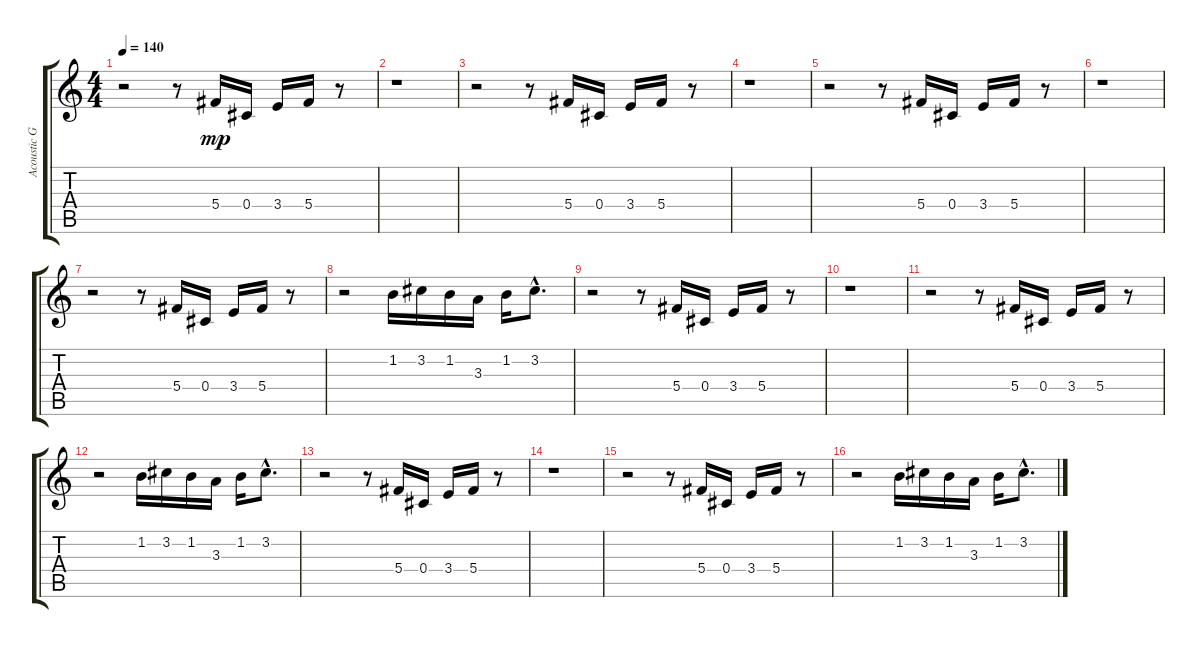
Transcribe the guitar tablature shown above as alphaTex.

\track ("Acoustic Guitar" "Acoustic G") {instrument acousticguitarsteel}
\staff {score tabs}
\tuning (Eb4 Bb3 Gb3 Db3 Ab2 Eb2) {hide}
\ts (4 4)
\tempo 140
\clef g2
\ks c
r.2{dy mp instrument acousticguitarsteel} r.8 5.4.16 0.4.16 3.4.16 5.4.16 r.8 |
r.1 |
r.2 r.8 5.4.16 0.4.16 3.4.16 5.4.16 r.8 |
r.1 |
r.2 r.8 5.4.16 0.4.16 3.4.16 5.4.16 r.8 |
r.1 |
r.2 r.8 5.4.16 0.4.16 3.4.16 5.4.16 r.8 |
r.2 1.2.16 3.2.16 1.2.16 3.3.16 1.2.16 3.2{hac}.8{d} |
r.2 r.8 5.4.16 0.4.16 3.4.16 5.4.16 r.8 |
r.1 |
r.2 r.8 5.4.16 0.4.16 3.4.16 5.4.16 r.8 |
r.2 1.2.16 3.2.16 1.2.16 3.3.16 1.2.16 3.2{hac}.8{d} |
r.2 r.8 5.4.16 0.4.16 3.4.16 5.4.16 r.8 |
r.1 |
r.2 r.8 5.4.16 0.4.16 3.4.16 5.4.16 r.8 |
r.2 1.2.16 3.2.16 1.2.16 3.3.16 1.2.16 3.2{hac}.8{d}
